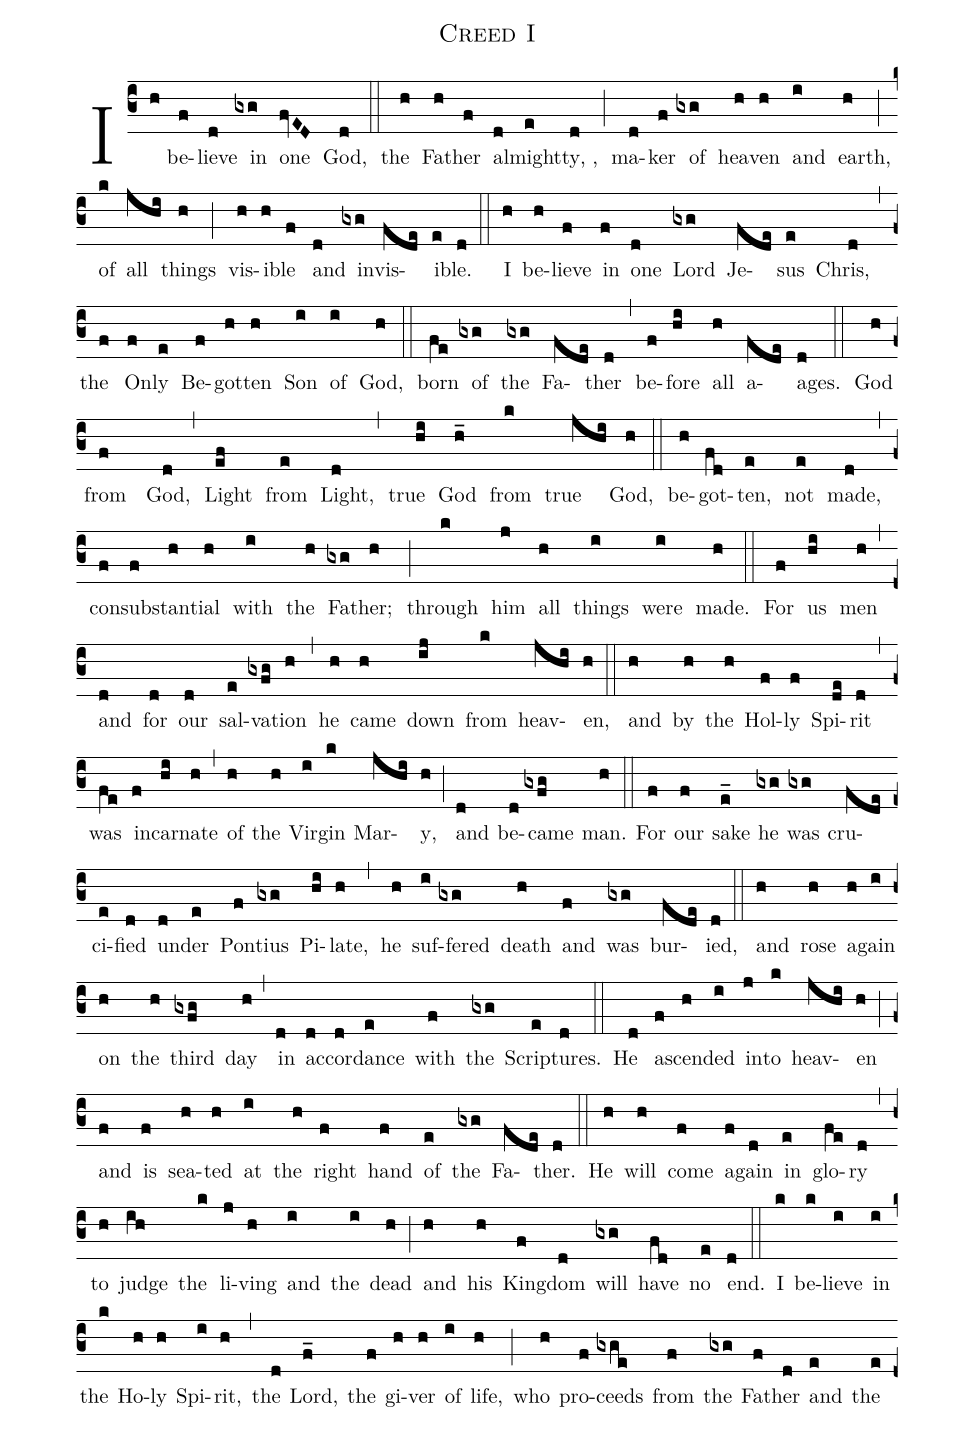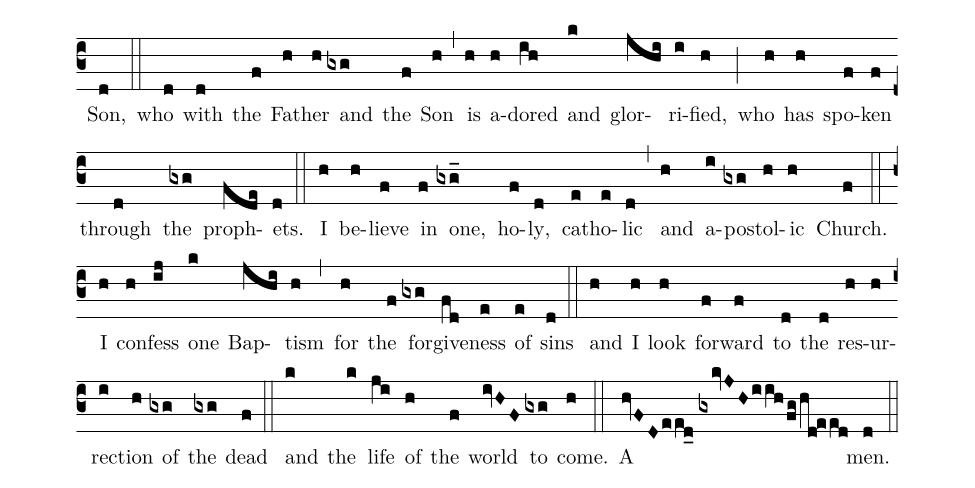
name: Creed I;
%%
(c3) I(h) be(f)lieve(d) in(gxg) one(fvED) God,(d) (::) the(h) Fa(h)ther(f) al(d)might(e)ty,(d), (;) ma(d)ker(f) of(gxg) hea(h)ven(h) and(i) earth,(h) (;) of(k) all(jhi) things(h) (;) vis(h)i(h)ble(f) and(d) in(gxg)vis(fde)i(e)ble.(d) (::) I(h) be(h)lieve(f) in(f) one(d) Lord(gxg) Je(fde)sus(e) Chris,(d) (,) the(f) On(f)ly(e) Be(f)got(h)ten(h) Son(i) of(i) God,(h) (::) born(fe) of(gxg) the(gxg) Fa(fde)ther(d) (,) be(f)fore(hi) all(h) a(fde)ages.(d) (::) God(h) from (f) God,(d) (,) Light(ef) from(e) Light,(d) (,) true(hi) God(h_) from(k) true(jhi) God,(h) (::) be(h)got(fd)ten,(e) not(e) made,(d) (,) con(f)sub(f)stan(h)tial(h) with(i) the(h) Fa(gxg)ther;(h) (;) through(k) him(j) all(h) things(i) were(i) made.(h) (::) For(f) us(hi) men(h) (,) and(d) for(d) our(d) sal(e)va(gxfg)tion(h) (,) he(h) came(h) down(ij) from(k) heav(jhi)en,(h) (::) and(h) by(h) the(h) Hol(f)ly(f) Spi(de)rit(d) (,) was(fe) in(f)car(hi)nate(h) (,) of(h) the(h) Vir(i)gin(k) Mar(jhi)y,(h) (;) and(d) be(d)came(gxfg) man.(h) (::) For(f) our(f) sake(e_) he(gxg) was(gxg) cru(fde)ci(e)fied(d) un(d)der(e) Pon(f)tius(gxg) Pi(hi)late,(h) (,) he(h) suf(i)fered(gxg) death(h) and(f) was(gxg) bur(fde)ied,(d) (::) and(h) rose(h) a(h)gain(i) on(h) the(h) third(gxfg) day(h) (,) in(d) ac(d)cor(d)dance(e) with(f) the(gxg) Scrip(e)tures.(d) (::) He(d) as(f)cend(h)ed(i) in(j)to(k) heav(jhi)en(h) (;) and(f) is(f) sea(h)ted(h) at(i) the(h) right(f) hand(f) of(e) the(gxg) Fa(fde)ther.(d) (::) He(h) will(h) come(f) a(f)gain(d) in(e) glo(fe)ry(d) (,) to(h) judge(ih) the(k) li(j)ving(h) and(i) the(i) dead(h) (;) and(h) his(h) King(f)dom(d) will(gxg) have(fd) no(e) end.(d) (::) I(k) be(k)lieve(i) in(i) the(k) Ho(h)ly(h) Spi(i)rit,(h) (,) the(d) Lord,(f_) the(f) gi(h)ver(h) of(i) life,(h) (;) who(h) pro(f)ceeds(gxge) from(f) the(gxg) Fa(f)ther(d) and(e) the(e) Son,(d) (::) who(d) with(d) the(f) Fa(h)ther(h) and(gxg) the(f) Son(h) (,) is(h) a(h)dored(ih) and(k) glor(jhi)ri(i)fied,(h) (;) who(h) has(h) spo(f)ken(f) through(d) the(gxg) proph(fde)ets.(d) (::) I(h) be(h)lieve(f) in(f) one,(gxg_) ho(f)ly,(d) cath(e)o(e)lic(d) (,) and(h) a(i)pos(gxg)tol(h)ic(h) Church.(f) (::) I(h) con(h)fess(ij) one(k) Bap(jhi)tism(h) (,) for(h) the(f) for(gxg)give(fd)ness(e) of(e) sins(d) (::) and(h) I(h) look(h) for(f)ward(f) to(d) the(d) res(h)ur(h)rec(i)tion(h) of(gxg) the(gxg) dead(f) (::) and(k) the(k) life(ji) of(h) the(f) world(ivHF) to(gxg) come.(h) (::) A(hvFDeed_) (gxkvJHiihfg/hd!eed) men.(d) (::)
